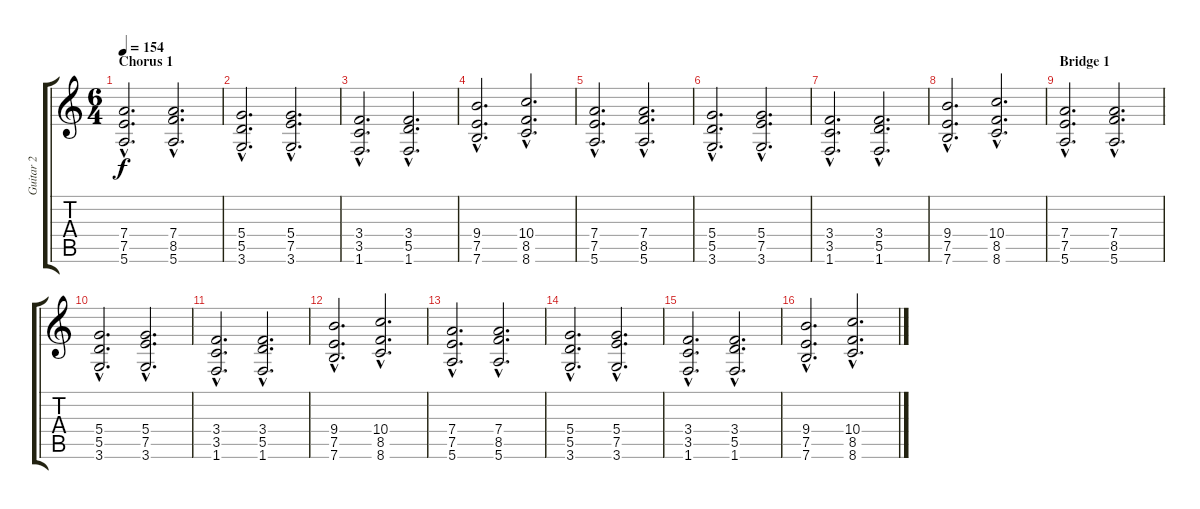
\track ("Guitar 2 " "Guitar 2 ") {instrument distortionguitar}
\staff {score tabs}
\tuning (E4 B3 G3 D3 A2 E2) {hide}
\ts (6 4)
\section ("" "Chorus 1")
\tempo 154
\clef g2
\ks c
(7.4{hac} 7.5{hac} 5.6{hac}).2{d dy f volume 12} (7.4{hac} 8.5{hac} 5.6{hac}).2{d} |
(5.4{hac} 5.5{hac} 3.6{hac}).2{d} (5.4{hac} 7.5{hac} 3.6{hac}).2{d} |
(3.4{hac} 3.5{hac} 1.6{hac}).2{d} (3.4{hac} 5.5{hac} 1.6{hac}).2{d} |
(9.4{hac} 7.5{hac} 7.6{hac}).2{d} (10.4{hac} 8.5{hac} 8.6{hac}).2{d} |
(7.4{hac} 7.5{hac} 5.6{hac}).2{d} (7.4{hac} 8.5{hac} 5.6{hac}).2{d} |
(5.4{hac} 5.5{hac} 3.6{hac}).2{d} (5.4{hac} 7.5{hac} 3.6{hac}).2{d} |
(3.4{hac} 3.5{hac} 1.6{hac}).2{d} (3.4{hac} 5.5{hac} 1.6{hac}).2{d} |
(9.4{hac} 7.5{hac} 7.6{hac}).2{d} (10.4{hac} 8.5{hac} 8.6{hac}).2{d} |
\section ("" "Bridge 1")
(7.4{hac} 7.5{hac} 5.6{hac}).2{d volume 12} (7.4{hac} 8.5{hac} 5.6{hac}).2{d} |
(5.4{hac} 5.5{hac} 3.6{hac}).2{d} (5.4{hac} 7.5{hac} 3.6{hac}).2{d} |
(3.4{hac} 3.5{hac} 1.6{hac}).2{d} (3.4{hac} 5.5{hac} 1.6{hac}).2{d} |
(9.4{hac} 7.5{hac} 7.6{hac}).2{d} (10.4{hac} 8.5{hac} 8.6{hac}).2{d} |
(7.4{hac} 7.5{hac} 5.6{hac}).2{d} (7.4{hac} 8.5{hac} 5.6{hac}).2{d} |
(5.4{hac} 5.5{hac} 3.6{hac}).2{d} (5.4{hac} 7.5{hac} 3.6{hac}).2{d} |
(3.4{hac} 3.5{hac} 1.6{hac}).2{d} (3.4{hac} 5.5{hac} 1.6{hac}).2{d} |
(9.4{hac} 7.5{hac} 7.6{hac}).2{d} (10.4{hac} 8.5{hac} 8.6{hac}).2{d}
